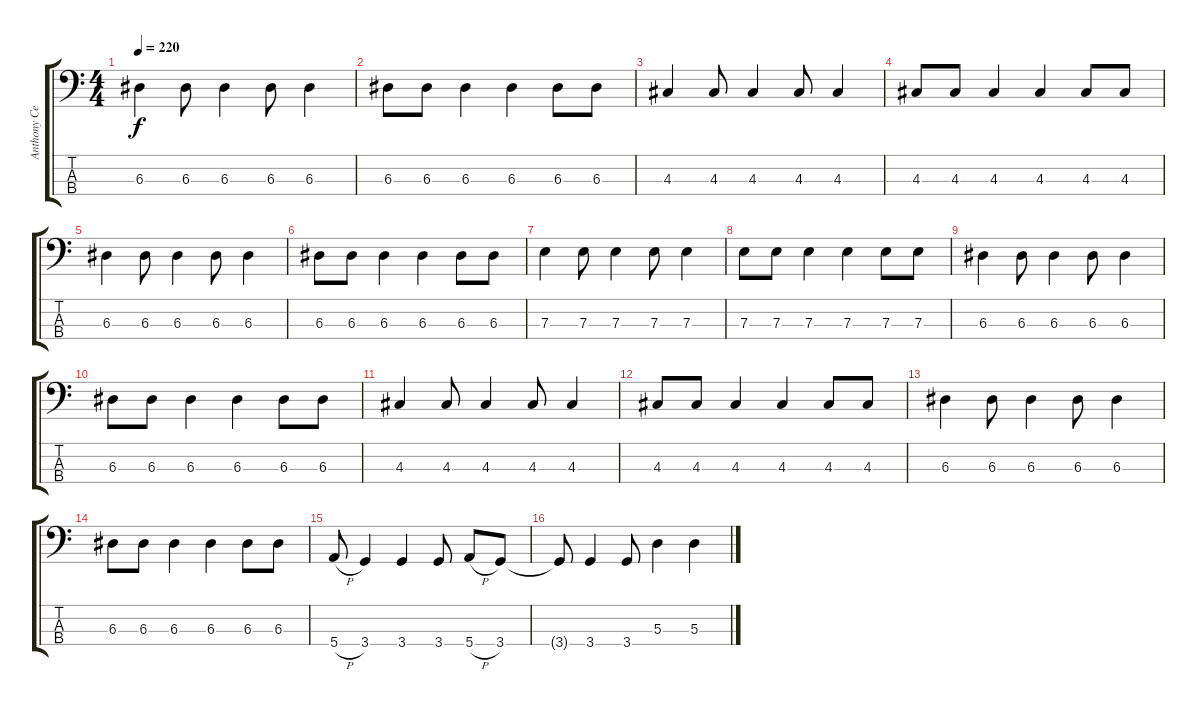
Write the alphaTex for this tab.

\track ("Anthony Celestino (Bass)" "Anthony Ce") {instrument electricbasspick}
\staff {score tabs}
\tuning (G2 D2 A1 E1) {hide}
\ts (4 4)
\tempo 220
\clef f4
\ks c
6.3.4{dy f} 6.3.8 6.3.4 6.3.8 6.3.4 |
6.3.8 6.3.8 6.3.4 6.3.4 6.3.8 6.3.8 |
4.3.4 4.3.8 4.3.4 4.3.8 4.3.4 |
4.3.8 4.3.8 4.3.4 4.3.4 4.3.8 4.3.8 |
6.3.4 6.3.8 6.3.4 6.3.8 6.3.4 |
6.3.8 6.3.8 6.3.4 6.3.4 6.3.8 6.3.8 |
7.3.4 7.3.8 7.3.4 7.3.8 7.3.4 |
7.3.8 7.3.8 7.3.4 7.3.4 7.3.8 7.3.8 |
6.3.4 6.3.8 6.3.4 6.3.8 6.3.4 |
6.3.8 6.3.8 6.3.4 6.3.4 6.3.8 6.3.8 |
4.3.4 4.3.8 4.3.4 4.3.8 4.3.4 |
4.3.8 4.3.8 4.3.4 4.3.4 4.3.8 4.3.8 |
6.3.4 6.3.8 6.3.4 6.3.8 6.3.4 |
6.3.8 6.3.8 6.3.4 6.3.4 6.3.8 6.3.8 |
5.4{h}.8 3.4.4 3.4.4 3.4.8 5.4{h}.8 3.4.8 |
3.4{t}.8 3.4.4 3.4.8 5.3.4 5.3.4
